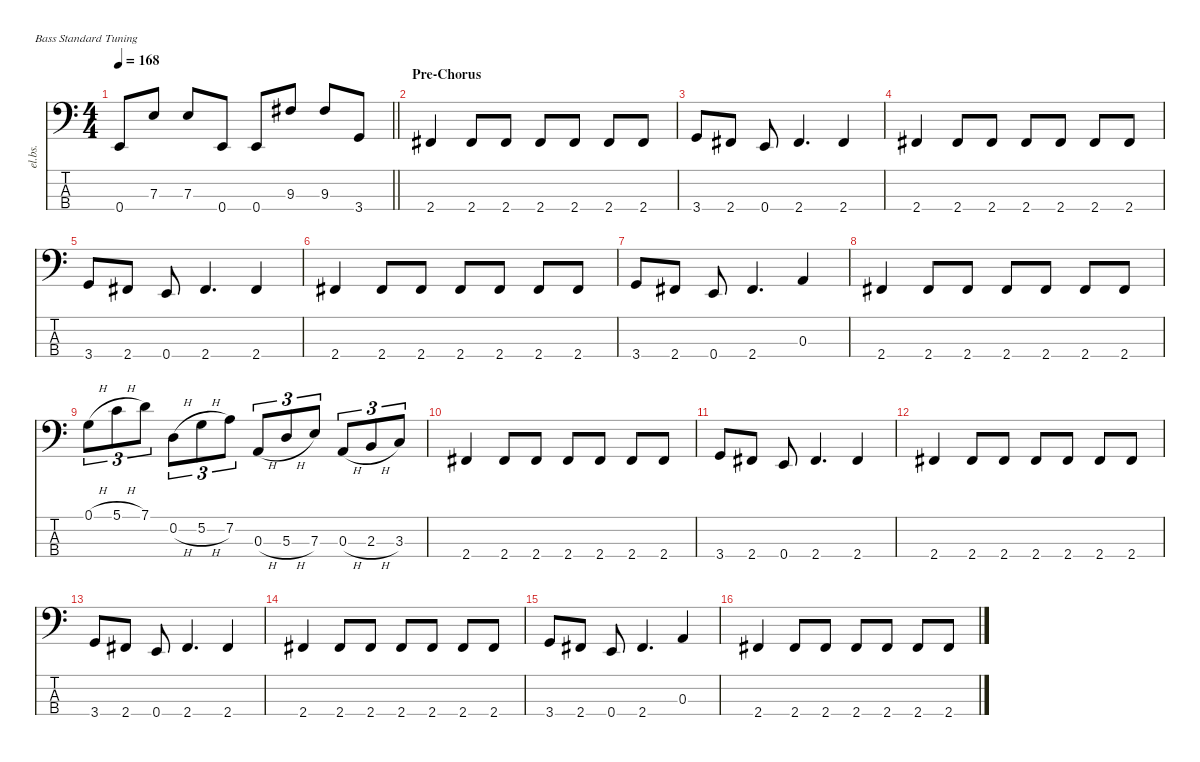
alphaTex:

\defaultSystemsLayout 4
\hideDynamics
\bracketExtendMode nobrackets
\otherSystemsTrackNameOrientation horizontal
\track ("Bass" "el.bs.") {instrument electricbasspick}
\staff {score tabs}
\tuning (G2 D2 A1 E1)
\ts (4 4)
\tempo 168
\clef f4
\barLineRight lightlight
\ks c
0.4.8{dy fff} 7.3.8{dy f} 7.3.8 0.4.8{dy fff} 0.4.8 9.3{acc #}.8{dy f} 9.3{acc #}.8 3.4.8{dy fff} |
\section ("" "Pre-Chorus")
2.4{acc #}.4 2.4{acc #}.8 2.4{acc #}.8 2.4{acc #}.8 2.4{acc #}.8 2.4{acc #}.8 2.4{acc #}.8 |
3.4.8 2.4{acc #}.8 0.4.8 2.4{acc #}.4{d dy f} 2.4{acc #}.4 |
2.4{acc #}.4{dy fff} 2.4{acc #}.8 2.4{acc #}.8 2.4{acc #}.8 2.4{acc #}.8 2.4{acc #}.8 2.4{acc #}.8 |
3.4.8 2.4{acc #}.8 0.4.8 2.4{acc #}.4{d dy f} 2.4{acc #}.4 |
2.4{acc #}.4{dy fff} 2.4{acc #}.8 2.4{acc #}.8 2.4{acc #}.8 2.4{acc #}.8 2.4{acc #}.8 2.4{acc #}.8 |
3.4.8 2.4{acc #}.8 0.4.8 2.4{acc #}.4{d dy f} 0.3.4{dy fff} |
2.4{acc #}.4 2.4{acc #}.8 2.4{acc #}.8 2.4{acc #}.8 2.4{acc #}.8 2.4{acc #}.8 2.4{acc #}.8 |
0.1{h}.8{tu (3 2)} 5.1{h}.8{tu (3 2)} 7.1.8{tu (3 2)} 0.2{h}.8{tu (3 2)} 5.2{h}.8{tu (3 2) dy f} 7.2.8{tu (3 2)} 0.3{h}.8{tu (3 2) dy fff} 5.3{h}.8{tu (3 2) dy f} 7.3.8{tu (3 2)} 0.3{h}.8{tu (3 2) dy fff} 2.3{h}.8{tu (3 2)} 3.3.8{tu (3 2)} |
2.4{acc #}.4 2.4{acc #}.8 2.4{acc #}.8 2.4{acc #}.8 2.4{acc #}.8 2.4{acc #}.8 2.4{acc #}.8 |
3.4.8 2.4{acc #}.8 0.4.8 2.4{acc #}.4{d dy f} 2.4{acc #}.4 |
2.4{acc #}.4{dy fff} 2.4{acc #}.8 2.4{acc #}.8 2.4{acc #}.8 2.4{acc #}.8 2.4{acc #}.8 2.4{acc #}.8 |
3.4.8 2.4{acc #}.8 0.4.8 2.4{acc #}.4{d dy f} 2.4{acc #}.4 |
2.4{acc #}.4{dy fff} 2.4{acc #}.8 2.4{acc #}.8 2.4{acc #}.8 2.4{acc #}.8 2.4{acc #}.8 2.4{acc #}.8 |
3.4.8 2.4{acc #}.8 0.4.8 2.4{acc #}.4{d dy f} 0.3.4{dy fff} |
2.4{acc #}.4 2.4{acc #}.8 2.4{acc #}.8 2.4{acc #}.8 2.4{acc #}.8 2.4{acc #}.8 2.4{acc #}.8
